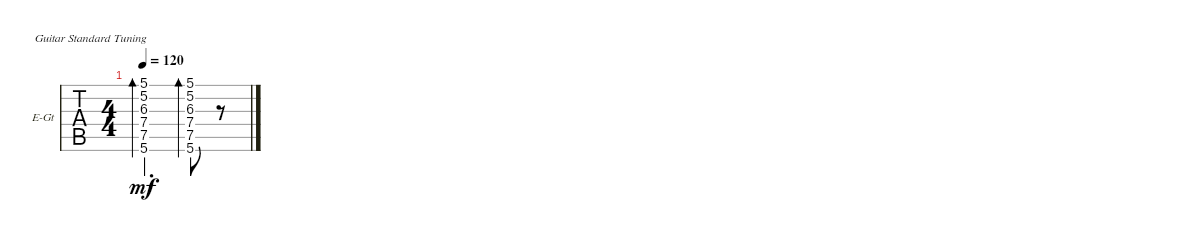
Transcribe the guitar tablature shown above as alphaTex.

\bracketExtendMode groupsimilarinstruments
\firstSystemTrackNameOrientation horizontal
\otherSystemsTrackNameOrientation horizontal
\track ("Guitar" "E-Gt") {instrument overdrivenguitar}
\staff {tabs}
\tuning (E4 B3 G3 D3 A2 E2)
\ts (4 4)
\tempo 120
\clef g2
\ks c
(5.6 7.5 7.4 6.3 5.2 5.1).2{d bd 42 dy mf} (5.6 7.5 7.4 6.3 5.2 5.1).8{bd 42} r.8
